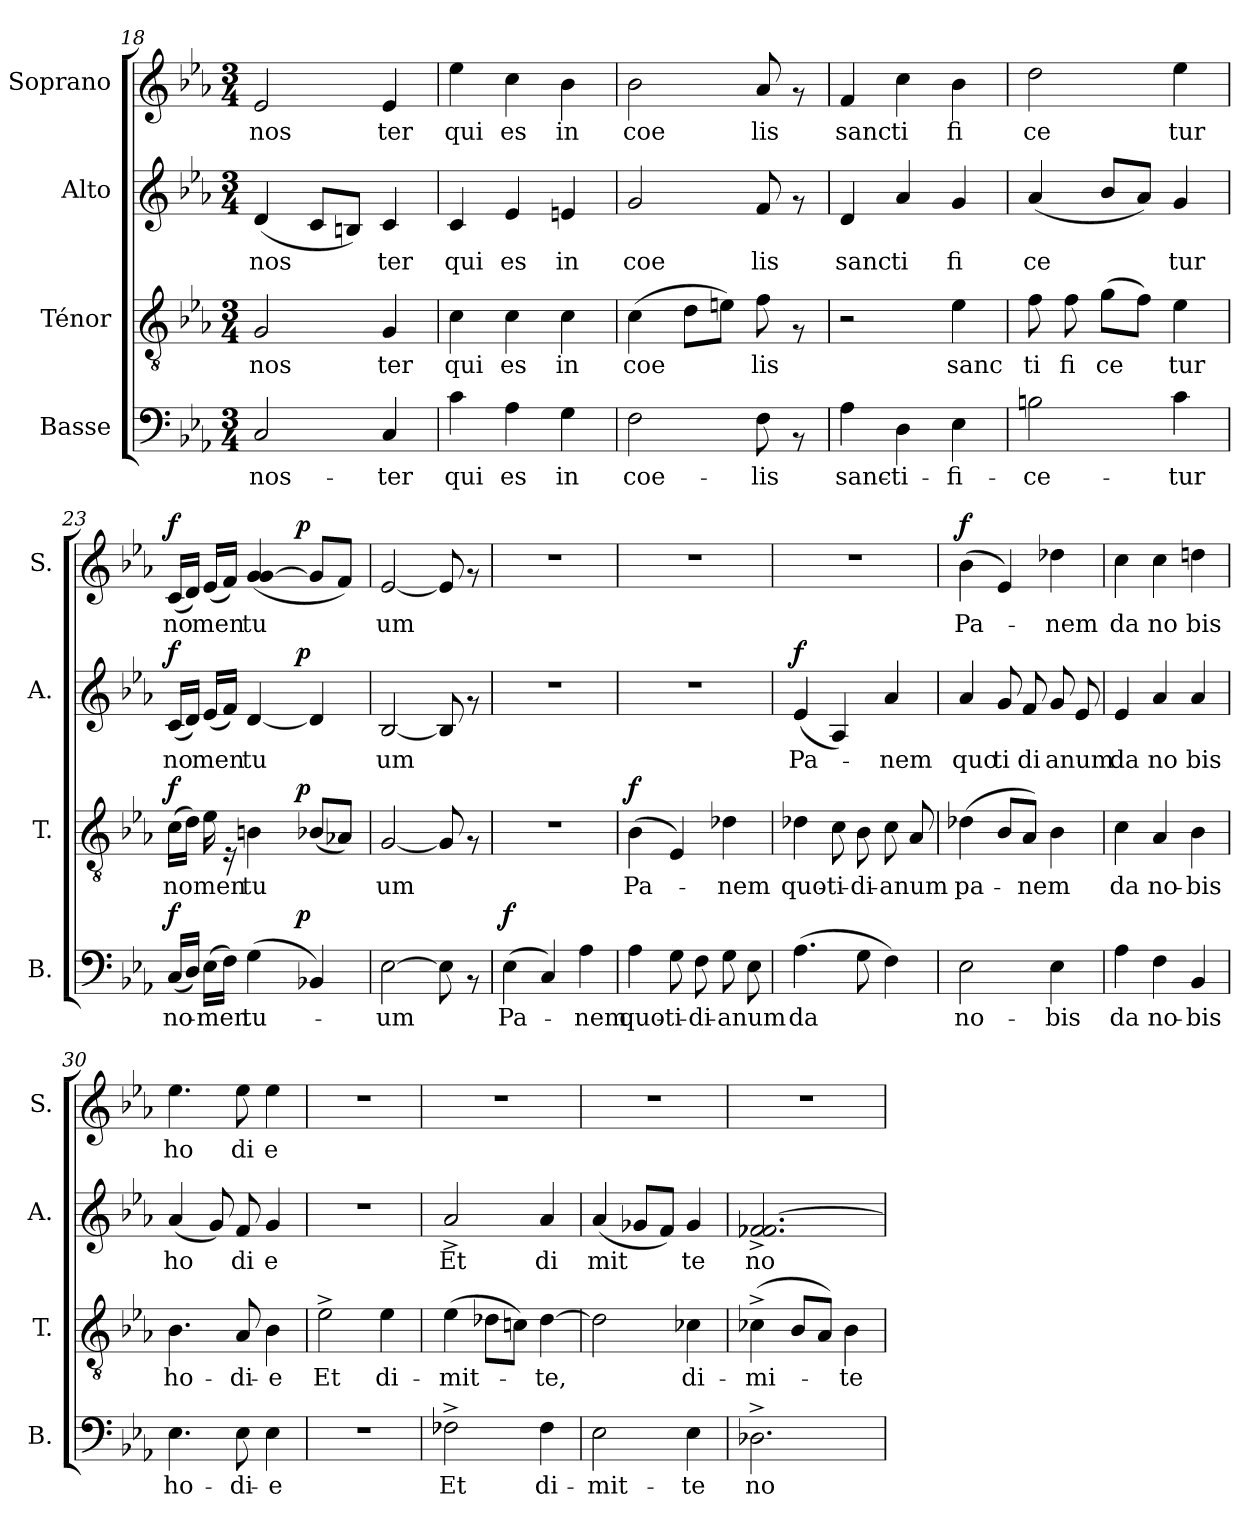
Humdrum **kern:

**kern	**text	**dynam	**kern	**text	**dynam	**kern	**text	**dynam	**kern	**text	**dynam
*part4	*part4	*part4	*part3	*part3	*part3	*part2	*part2	*part2	*part1	*part1	*part1
*staff4	*staff4	*staff4	*staff3	*staff3	*staff3	*staff2	*staff2	*staff2	*staff1	*staff1	*staff1
*I"Basse	*	*	*I"Ténor	*	*	*I"Alto	*	*	*I"Soprano	*	*
*I'B.	*	*	*I'T.	*	*	*I'A.	*	*	*I'S.	*	*
*clefF4	*	*	*clefGv2	*	*	*clefG2	*	*	*clefG2	*	*
*k[b-e-a-]	*	*	*k[b-e-a-]	*	*	*k[b-e-a-]	*	*	*k[b-e-a-]	*	*
*E-:	*	*	*E-:	*	*	*E-:	*	*	*E-:	*	*
*M3/4	*	*	*M3/4	*	*	*M3/4	*	*	*M3/4	*	*
=18	=18	=18	=18	=18	=18	=18	=18	=18	=18	=18	=18
!	!LO:LY:b	!	!	!LO:LY:b	!	!	!LO:LY:b	!	!	!LO:LY:b	!
2C/	nos-	.	2G/	nos	.	(<4d/	nos	.	2e-/	nos	.
.	.	.	.	.	.	8c/L	.	.	.	.	.
.	.	.	.	.	.	8Bn/J)	.	.	.	.	.
!	!LO:LY:b	!	!	!LO:LY:b	!	!	!LO:LY:b	!	!	!LO:LY:b	!
4C/	-ter	.	4G/	ter	.	4c/	ter	.	4e-/	ter	.
!!LO:LB:g=z
=19	=19	=19	=19	=19	=19	=19	=19	=19	=19	=19	=19
!	!LO:LY:b	!	!	!LO:LY:b	!	!	!LO:LY:b	!	!	!LO:LY:b	!
4c\	qui	.	4c\	qui	.	4c/	qui	.	4ee-\	qui	.
!	!LO:LY:b	!	!	!LO:LY:b	!	!	!LO:LY:b	!	!	!LO:LY:b	!
4A-\	es	.	4c\	es	.	4e-/	es	.	4cc\	es	.
!	!LO:LY:b	!	!	!LO:LY:b	!	!	!LO:LY:b	!	!	!LO:LY:b	!
4G\	in	.	4c\	in	.	4en/	in	.	4b-\	in	.
=20	=20	=20	=20	=20	=20	=20	=20	=20	=20	=20	=20
!	!LO:LY:b	!	!	!LO:LY:b	!	!	!LO:LY:b	!	!	!LO:LY:b	!
2F\	coe-	.	(>4c\	coe	.	2g/	coe	.	2b-\	coe	.
.	.	.	8d\L	.	.	.	.	.	.	.	.
.	.	.	8en\J)	.	.	.	.	.	.	.	.
!	!LO:LY:b	!	!	!LO:LY:b	!	!	!LO:LY:b	!	!	!LO:LY:b	!
8F\	-lis	.	8f\	lis	.	8f/	lis	.	8a-/	lis	.
8rAA	.	.	8rF	.	.	8rf	.	.	8rf	.	.
=21	=21	=21	=21	=21	=21	=21	=21	=21	=21	=21	=21
!	!LO:LY:b	!	!	!	!	!	!LO:LY:b	!	!	!LO:LY:b	!
4A-\	sanc-	.	2r	.	.	4d/	sanc	.	4f/	sanc	.
!	!LO:LY:b	!	!	!	!	!	!LO:LY:b	!	!	!LO:LY:b	!
4D\	-ti-	.	.	.	.	4a-/	ti	.	4cc\	ti	.
!	!LO:LY:b	!	!	!LO:LY:b	!	!	!LO:LY:b	!	!	!LO:LY:b	!
4E-\	-fi-	.	4e-\	sanc	.	4g/	fi	.	4b-\	fi	.
=22	=22	=22	=22	=22	=22	=22	=22	=22	=22	=22	=22
!	!LO:LY:b	!	!	!LO:LY:b	!	!	!LO:LY:b	!	!	!LO:LY:b	!
2Bn\	-ce-	.	8f\	ti	.	(<4a-/	ce	.	2dd\	ce	.
!	!	!	!	!LO:LY:b	!	!	!	!	!	!	!
.	.	.	8f\	fi	.	.	.	.	.	.	.
!	!	!	!	!LO:LY:b	!	!	!	!	!	!	!
.	.	.	(>8g\L	ce	.	8b-/L	.	.	.	.	.
.	.	.	8f\J)	.	.	8a-/J)	.	.	.	.	.
!	!LO:LY:b	!	!	!LO:LY:b	!	!	!LO:LY:b	!	!	!LO:LY:b	!
4c\	-tur	.	4e-\	tur	.	4g/	tur	.	4ee-\	tur	.
=23	=23	=23	=23	=23	=23	=23	=23	=23	=23	=23	=23
!	!LO:LY:b	!LO:DY:a	!	!LO:LY:b	!LO:DY:a	!	!LO:LY:b	!LO:DY:a	!	!LO:LY:b	!LO:DY:a
*^	*	*	*^	*	*	*^	*	*	*^	*	*
(<16C/LL	4ryy	no-	f	(>16c\LL	4ryy	nomen	f	(<16c/LL	4ryy	no	f	(<16c/LL	4ryy	no	f
16D/JJ)	.	.	.	16d\JJ)	.	.	.	16d/JJ)	.	.	.	16d/JJ)	.	.	.
!	!	!LO:LY:b	!	!	!	!	!	!	!	!LO:LY:b	!	!	!	!LO:LY:b	!
(>16E-\LL	.	-men	.	16e-\	.	.	.	(<16e-/LL	.	men	.	(<16e-/LL	.	men	.
16F\JJ)	.	.	.	16rE	.	.	.	16f/JJ)	.	.	.	16f/JJ)	.	.	.
!	!	!LO:LY:b	!	!	!	!LO:LY:b	!	!	!	!LO:LY:b	!	!	!	!LO:LY:b	!
(>4G\	8ryy	tu-	.	4Bn\	8ryy	tu	.	[<4d/	8ryy	tu	.	(<4g/ [<4g/	8ryy	tu	.
.	16ryy	.	.	.	16ryy	.	.	.	16ryy	.	.	.	16ryy	.	.
.	64ryy	.	.	.	64ryy	.	.	.	64ryy	.	.	.	64ryy	.	.
!	!	!	!LO:DY:a	!	!	!	!LO:DY:a	!	!	!	!LO:DY:a	!	!	!	!LO:DY:a
.	4ryy	.	p	.	4ryy	.	p	.	4ryy	.	p	.	4ryy	.	p
4BB-X/)	.	.	.	(<8B-X/L	.	.	.	4d/]	.	.	.	8g/L]	.	.	.
.	.	.	.	8A-X/J)	.	.	.	.	.	.	.	8f/J)	.	.	.
.	32.ryy	.	.	.	32.ryy	.	.	.	32.ryy	.	.	.	32.ryy	.	.
=24	=24	=24	=24	=24	=24	=24	=24	=24	=24	=24	=24	=24	=24	=24	=24
!	!	!LO:LY:b	!	!	!	!LO:LY:b	!	!	!	!LO:LY:b	!	!	!	!LO:LY:b	!
*v	*v	*	*	*	*	*	*	*v	*v	*	*	*v	*v	*	*
*	*	*	*v	*v	*	*	*	*	*	*	*	*
[>2E-\	-um	.	[<2G/	um	.	[<2B-/	um	.	[<2e-/	um	.
8E-\]	.	.	8G/]	.	.	8B-/]	.	.	8e-/]	.	.
8rAA	.	.	8rF	.	.	8rf	.	.	8rf	.	.
=25	=25	=25	=25	=25	=25	=25	=25	=25	=25	=25	=25
!	!LO:LY:b	!LO:DY:a	!	!	!	!	!	!	!	!	!
(>4E-\	Pa-	f	2.r	.	.	2.r	.	.	2.r	.	.
4C/)	.	.	.	.	.	.	.	.	.	.	.
!	!LO:LY:b	!	!	!	!	!	!	!	!	!	!
4A-\	-nem	.	.	.	.	.	.	.	.	.	.
!!LO:LB:g=z
=26	=26	=26	=26	=26	=26	=26	=26	=26	=26	=26	=26
!	!LO:LY:b	!	!	!LO:LY:b	!LO:DY:a	!	!	!	!	!	!
4A-\	quo-	.	(>4B-\	Pa-	f	2.r	.	.	2.r	.	.
!	!LO:LY:b	!	!	!	!	!	!	!	!	!	!
8G\	-ti-	.	4E-/)	.	.	.	.	.	.	.	.
!	!LO:LY:b	!	!	!	!	!	!	!	!	!	!
8F\	-di-	.	.	.	.	.	.	.	.	.	.
!	!LO:LY:b	!	!	!LO:LY:b	!	!	!	!	!	!	!
8G\	-anum	.	4d-X\	-nem	.	.	.	.	.	.	.
8E-\	.	.	.	.	.	.	.	.	.	.	.
=27	=27	=27	=27	=27	=27	=27	=27	=27	=27	=27	=27
!	!LO:LY:b	!	!	!LO:LY:b	!	!	!LO:LY:b	!LO:DY:a	!	!	!
(>4.A-\	da	.	4d-X\	quo-	.	(<4e-/	Pa-	f	2.r	.	.
!	!	!	!	!LO:LY:b	!	!	!	!	!	!	!
.	.	.	8c\	-ti-	.	4A-/)	.	.	.	.	.
!	!	!	!	!LO:LY:b	!	!	!	!	!	!	!
8G\	.	.	8B-\	-di-	.	.	.	.	.	.	.
!	!	!	!	!LO:LY:b	!	!	!LO:LY:b	!	!	!	!
4F\)	.	.	8c\	-anum	.	4a-/	-nem	.	.	.	.
.	.	.	8A-/	.	.	.	.	.	.	.	.
=28	=28	=28	=28	=28	=28	=28	=28	=28	=28	=28	=28
!	!LO:LY:b	!	!	!LO:LY:b	!	!	!LO:LY:b	!	!	!LO:LY:b	!LO:DY:a
2E-\	no-	.	(>4d-X\	pa-	.	4a-/	quo	.	(>4b-\	Pa-	f
!	!	!	!	!	!	!	!LO:LY:b	!	!	!	!
.	.	.	8B-/L	.	.	8g/	ti	.	4e-/)	.	.
!	!	!	!	!LO:LY:b	!	!	!LO:LY:b	!	!	!	!
.	.	.	8A-/J)	-nem	.	8f/	di	.	.	.	.
!	!LO:LY:b	!	!	!	!	!	!LO:LY:b	!	!	!LO:LY:b	!
4E-\	-bis	.	4B-\	.	.	8g/	anum	.	4dd-X\	-nem	.
.	.	.	.	.	.	8e-/	.	.	.	.	.
=29	=29	=29	=29	=29	=29	=29	=29	=29	=29	=29	=29
!	!LO:LY:b	!	!	!LO:LY:b	!	!	!LO:LY:b	!	!	!LO:LY:b	!
4A-\	da	.	4c\	da	.	4e-/	da	.	4cc\	da	.
!	!LO:LY:b	!	!	!LO:LY:b	!	!	!LO:LY:b	!	!	!LO:LY:b	!
4F\	no-	.	4A-/	no-	.	4a-/	no	.	4cc\	no	.
!	!LO:LY:b	!	!	!LO:LY:b	!	!	!LO:LY:b	!	!	!LO:LY:b	!
4BB-/	-bis	.	4B-\	-bis	.	4a-/	bis	.	4ddn\	bis	.
=30	=30	=30	=30	=30	=30	=30	=30	=30	=30	=30	=30
!	!LO:LY:b	!	!	!LO:LY:b	!	!	!LO:LY:b	!	!	!LO:LY:b	!
4.E-\	ho-	.	4.B-\	ho-	.	(<4a-/	ho	.	4.ee-\	ho	.
.	.	.	.	.	.	8g/)	.	.	.	.	.
!	!LO:LY:b	!	!	!LO:LY:b	!	!	!LO:LY:b	!	!	!LO:LY:b	!
8E-\	-di-	.	8A-/	-di-	.	8f/	di	.	8ee-\	di	.
!	!LO:LY:b	!	!	!LO:LY:b	!	!	!LO:LY:b	!	!	!LO:LY:b	!
4E-\	-e	.	4B-\	-e	.	4g/	e	.	4ee-\	e	.
=31	=31	=31	=31	=31	=31	=31	=31	=31	=31	=31	=31
!	!	!	!	!LO:LY:b	!	!	!	!	!	!	!
2.r	.	.	2e-^>\	Et	.	2.r	.	.	2.r	.	.
!	!	!	!	!LO:LY:b	!	!	!	!	!	!	!
.	.	.	4e-\	di-	.	.	.	.	.	.	.
=32	=32	=32	=32	=32	=32	=32	=32	=32	=32	=32	=32
!	!LO:LY:b	!	!	!LO:LY:b	!	!	!LO:LY:b	!	!	!	!
2F-X^>\	Et	.	(>4e-\	-mit-	.	2a-^</	Et	.	2.r	.	.
.	.	.	8d-X\L	.	.	.	.	.	.	.	.
.	.	.	8cn\J)	.	.	.	.	.	.	.	.
!	!LO:LY:b	!	!	!LO:LY:b	!	!	!LO:LY:b	!	!	!	!
4F-\	di-	.	[>4d-\	-te,	.	4a-/	di	.	.	.	.
!!LO:PB:g=z
=33	=33	=33	=33	=33	=33	=33	=33	=33	=33	=33	=33
!	!LO:LY:b	!	!	!	!	!	!LO:LY:b	!	!	!	!
2E-\	-mit-	.	2d-\]	.	.	(<4a-/	mit	.	2.r	.	.
.	.	.	.	.	.	8g-X/L	.	.	.	.	.
.	.	.	.	.	.	8f/J)	.	.	.	.	.
!	!LO:LY:b	!	!	!LO:LY:b	!	!	!LO:LY:b	!	!	!	!
4E-\	-te	.	4c-X\	di-	.	4g-/	te	.	.	.	.
=34	=34	=34	=34	=34	=34	=34	=34	=34	=34	=34	=34
!	!LO:LY:b	!	!	!LO:LY:b	!	!	!LO:LY:b	!	!	!	!
2.D-X^>\	no-	.	(>4c-X^>\	-mi-	.	2.f-X/^< [<2.f-/^<	no	.	2.r	.	.
.	.	.	8B-/L	.	.	.	.	.	.	.	.
.	.	.	8A-/J)	.	.	.	.	.	.	.	.
!	!	!	!	!LO:LY:b	!	!	!	!	!	!	!
.	.	.	4B-\	-te	.	.	.	.	.	.	.
=	=	=	=	=	=	=	=	=	=	=	=
*-	*-	*-	*-	*-	*-	*-	*-	*-	*-	*-	*-
